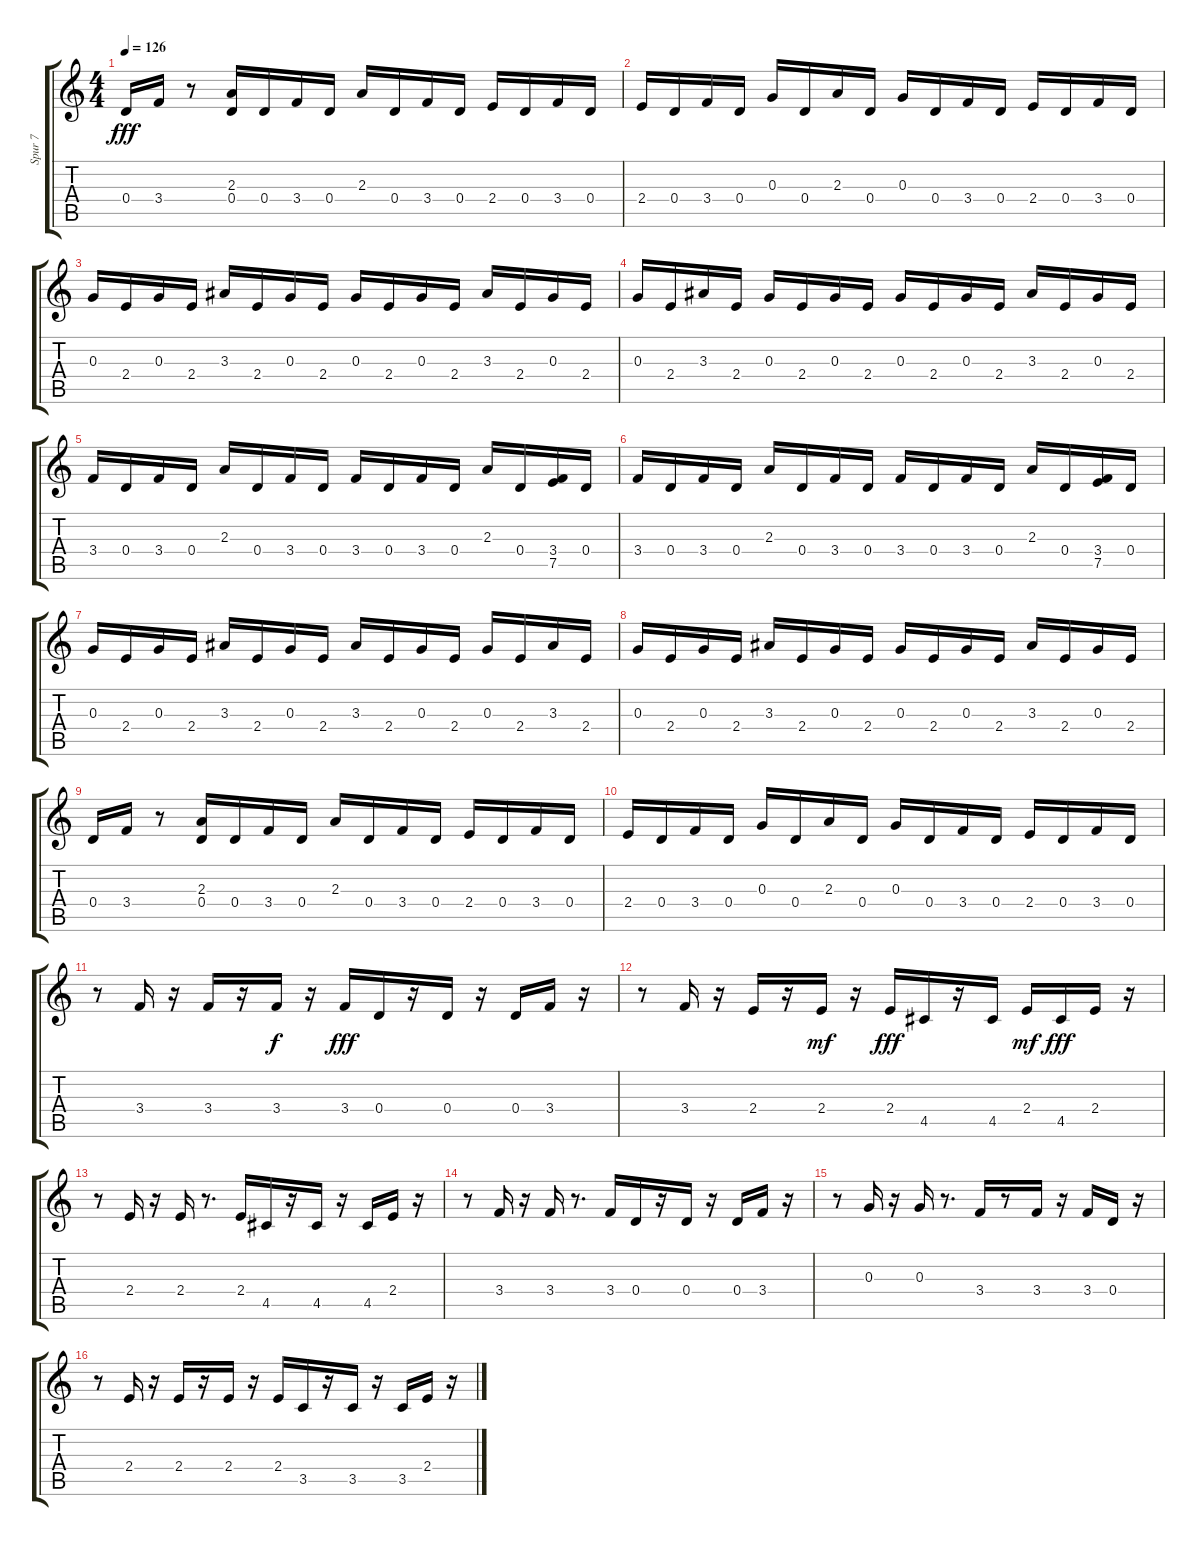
\track ("Spur 7" "Spur 7") {instrument electricguitarmuted}
\staff {score tabs}
\tuning (E4 B3 G3 D3 A2 E2) {hide}
\ts (4 4)
\tempo 126
\clef g2
\ks c
0.4.16{dy fff} 3.4.16 r.8 (2.3 0.4).16 0.4.16 3.4.16 0.4.16 2.3.16 0.4.16 3.4.16 0.4.16 2.4.16 0.4.16 3.4.16 0.4.16 |
2.4.16 0.4.16 3.4.16 0.4.16 0.3.16 0.4.16 2.3.16 0.4.16 0.3.16 0.4.16 3.4.16 0.4.16 2.4.16 0.4.16 3.4.16 0.4.16 |
0.3.16 2.4.16 0.3.16 2.4.16 3.3.16 2.4.16 0.3.16 2.4.16 0.3.16 2.4.16 0.3.16 2.4.16 3.3.16 2.4.16 0.3.16 2.4.16 |
0.3.16 2.4.16 3.3.16 2.4.16 0.3.16 2.4.16 0.3.16 2.4.16 0.3.16 2.4.16 0.3.16 2.4.16 3.3.16 2.4.16 0.3.16 2.4.16 |
3.4.16 0.4.16 3.4.16 0.4.16 2.3.16 0.4.16 3.4.16 0.4.16 3.4.16 0.4.16 3.4.16 0.4.16 2.3.16 0.4.16 (3.4 7.5).16 0.4.16 |
3.4.16 0.4.16 3.4.16 0.4.16 2.3.16 0.4.16 3.4.16 0.4.16 3.4.16 0.4.16 3.4.16 0.4.16 2.3.16 0.4.16 (3.4 7.5).16 0.4.16 |
0.3.16 2.4.16 0.3.16 2.4.16 3.3.16 2.4.16 0.3.16 2.4.16 3.3.16 2.4.16 0.3.16 2.4.16 0.3.16 2.4.16 3.3.16 2.4.16 |
0.3.16 2.4.16 0.3.16 2.4.16 3.3.16 2.4.16 0.3.16 2.4.16 0.3.16 2.4.16 0.3.16 2.4.16 3.3.16 2.4.16 0.3.16 2.4.16 |
0.4.16 3.4.16 r.8 (2.3 0.4).16 0.4.16 3.4.16 0.4.16 2.3.16 0.4.16 3.4.16 0.4.16 2.4.16 0.4.16 3.4.16 0.4.16 |
2.4.16 0.4.16 3.4.16 0.4.16 0.3.16 0.4.16 2.3.16 0.4.16 0.3.16 0.4.16 3.4.16 0.4.16 2.4.16 0.4.16 3.4.16 0.4.16 |
r.8 3.4.16 r.16 3.4.16 r.16 3.4.16{dy f} r.16 3.4.16{dy fff} 0.4.16 r.16 0.4.16 r.16 0.4.16 3.4.16 r.16 |
r.8 3.4.16 r.16 2.4.16 r.16 2.4.16{dy mf} r.16 2.4.16{dy fff} 4.5.16 r.16 4.5.16 2.4.16{dy mf} 4.5.16{dy fff} 2.4.16 r.16 |
r.8 2.4.16 r.16 2.4.16 r.8{d} 2.4.16 4.5.16 r.16 4.5.16 r.16 4.5.16 2.4.16 r.16 |
r.8 3.4.16 r.16 3.4.16 r.8{d} 3.4.16 0.4.16 r.16 0.4.16 r.16 0.4.16 3.4.16 r.16 |
r.8 0.3.16 r.16 0.3.16 r.8{d} 3.4.16 r.8 3.4.16 r.16 3.4.16 0.4.16 r.16 |
r.8 2.4.16 r.16 2.4.16 r.16 2.4.16 r.16 2.4.16 3.5.16 r.16 3.5.16 r.16 3.5.16 2.4.16 r.16
